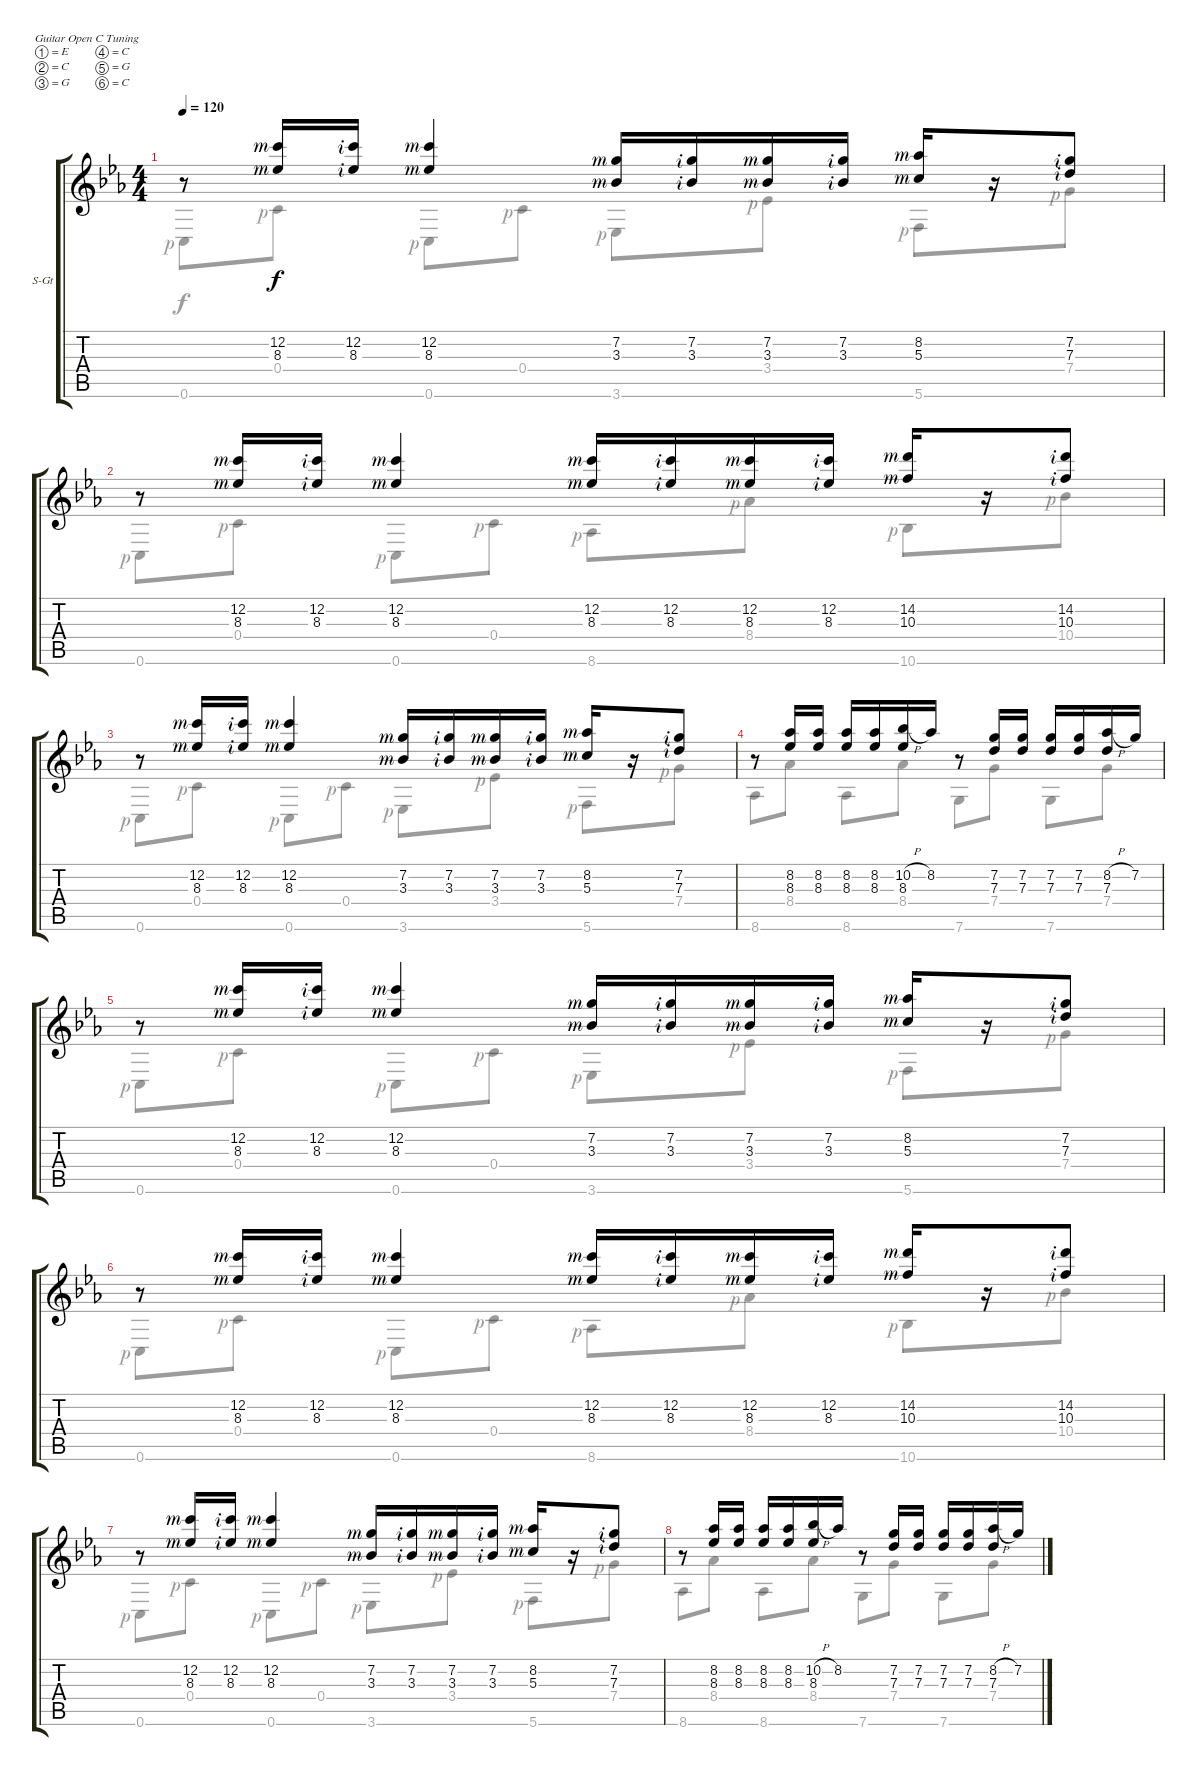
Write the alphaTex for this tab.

\bracketExtendMode groupsimilarinstruments
\firstSystemTrackNameOrientation horizontal
\otherSystemsTrackNameOrientation horizontal
\track ("Track 1" "S-Gt") {instrument acousticguitarsteel}
\staff {score tabs}
\tuning (E4 C4 G3 C3 G2 C2)
\voice
\ts (4 4)
\tempo 120
\clef g2
\ks cminor
r.8{dy f} (12.2{rf 3} 8.3{rf 3}).16 (12.2{rf 2} 8.3{rf 2}).16 (12.2{rf 3} 8.3{rf 3}).4 (7.2{rf 3} 3.3{rf 3}).16 (7.2{rf 2} 3.3{rf 2}).16 (7.2{rf 3} 3.3{rf 3}).16 (7.2{rf 2} 3.3{rf 2}).16 (8.2{rf 3} 5.3{rf 3}).16 r.16 (7.2{rf 2} 7.3{rf 2}).8 |
r.8 (12.2{rf 3} 8.3{rf 3}).16 (12.2{rf 2} 8.3{rf 2}).16 (12.2{rf 3} 8.3{rf 3}).4 (12.2{rf 3} 8.3{rf 3}).16 (12.2{rf 2} 8.3{rf 2}).16 (12.2{rf 3} 8.3{rf 3}).16 (12.2{rf 2} 8.3{rf 2}).16 (14.2{rf 3} 10.3{rf 3}).16 r.16 (14.2{rf 2} 10.3{rf 2}).8 |
r.8 (12.2{rf 3} 8.3{rf 3}).16 (12.2{rf 2} 8.3{rf 2}).16 (12.2{rf 3} 8.3{rf 3}).4 (7.2{rf 3} 3.3{rf 3}).16 (7.2{rf 2} 3.3{rf 2}).16 (7.2{rf 3} 3.3{rf 3}).16 (7.2{rf 2} 3.3{rf 2}).16 (8.2{rf 3} 5.3{rf 3}).16 r.16 (7.2{rf 2} 7.3{rf 2}).8 |
r.8 (8.2 8.3).16 (8.2 8.3).16 (8.2 8.3).16 (8.2 8.3).16 (10.2{h} 8.3).16 8.2.16 r.8 (7.2 7.3).16 (7.2 7.3).16 (7.2 7.3).16 (7.2 7.3).16 (8.2{h} 7.3).16 7.2.16 |
\scale
0.517622 r.8 (12.2{rf 3} 8.3{rf 3}).16 (12.2{rf 2} 8.3{rf 2}).16 (12.2{rf 3} 8.3{rf 3}).4 (7.2{rf 3} 3.3{rf 3}).16 (7.2{rf 2} 3.3{rf 2}).16 (7.2{rf 3} 3.3{rf 3}).16 (7.2{rf 2} 3.3{rf 2}).16 (8.2{rf 3} 5.3{rf 3}).16 r.16 (7.2{rf 2} 7.3{rf 2}).8 |
\scale
0.482261 r.8 (12.2{rf 3} 8.3{rf 3}).16 (12.2{rf 2} 8.3{rf 2}).16 (12.2{rf 3} 8.3{rf 3}).4 (12.2{rf 3} 8.3{rf 3}).16 (12.2{rf 2} 8.3{rf 2}).16 (12.2{rf 3} 8.3{rf 3}).16 (12.2{rf 2} 8.3{rf 2}).16 (14.2{rf 3} 10.3{rf 3}).16 r.16 (14.2{rf 2} 10.3{rf 2}).8 |
\scale
0.515881 r.8 (12.2{rf 3} 8.3{rf 3}).16 (12.2{rf 2} 8.3{rf 2}).16 (12.2{rf 3} 8.3{rf 3}).4 (7.2{rf 3} 3.3{rf 3}).16 (7.2{rf 2} 3.3{rf 2}).16 (7.2{rf 3} 3.3{rf 3}).16 (7.2{rf 2} 3.3{rf 2}).16 (8.2{rf 3} 5.3{rf 3}).16 r.16 (7.2{rf 2} 7.3{rf 2}).8 |
\scale
0.483845 r.8 (8.2 8.3).16 (8.2 8.3).16 (8.2 8.3).16 (8.2 8.3).16 (10.2{h} 8.3).16 8.2.16 r.8 (7.2 7.3).16 (7.2 7.3).16 (7.2 7.3).16 (7.2 7.3).16 (8.2{h} 7.3).16 7.2.16
\voice
\clef g2
\ottava regular
\simile none
\ks cminor
0.6{rf 1}.8{dy f} 0.4{rf 1}.8 0.6{rf 1}.8 0.4{rf 1}.8 3.6{rf 1}.8 3.4{rf 1}.8 5.6{rf 1}.8 7.4{rf 1}.8 |
0.6{rf 1}.8 0.4{rf 1}.8 0.6{rf 1}.8 0.4{rf 1}.8 8.6{rf 1}.8 8.4{rf 1}.8 10.6{rf 1}.8 10.4{rf 1}.8 |
0.6{rf 1}.8 0.4{rf 1}.8 0.6{rf 1}.8 0.4{rf 1}.8 3.6{rf 1}.8 3.4{rf 1}.8 5.6{rf 1}.8 7.4{rf 1}.8 |
8.6.8 8.4.8 8.6.8 8.4.8 7.6.8 7.4.8 7.6.8 7.4.8 |
\scale
0.517622 0.6{rf 1}.8 0.4{rf 1}.8 0.6{rf 1}.8 0.4{rf 1}.8 3.6{rf 1}.8 3.4{rf 1}.8 5.6{rf 1}.8 7.4{rf 1}.8 |
\scale
0.482261 0.6{rf 1}.8 0.4{rf 1}.8 0.6{rf 1}.8 0.4{rf 1}.8 8.6{rf 1}.8 8.4{rf 1}.8 10.6{rf 1}.8 10.4{rf 1}.8 |
\scale
0.515881 0.6{rf 1}.8 0.4{rf 1}.8 0.6{rf 1}.8 0.4{rf 1}.8 3.6{rf 1}.8 3.4{rf 1}.8 5.6{rf 1}.8 7.4{rf 1}.8 |
\scale
0.483845 8.6.8 8.4.8 8.6.8 8.4.8 7.6.8 7.4.8 7.6.8 7.4.8
